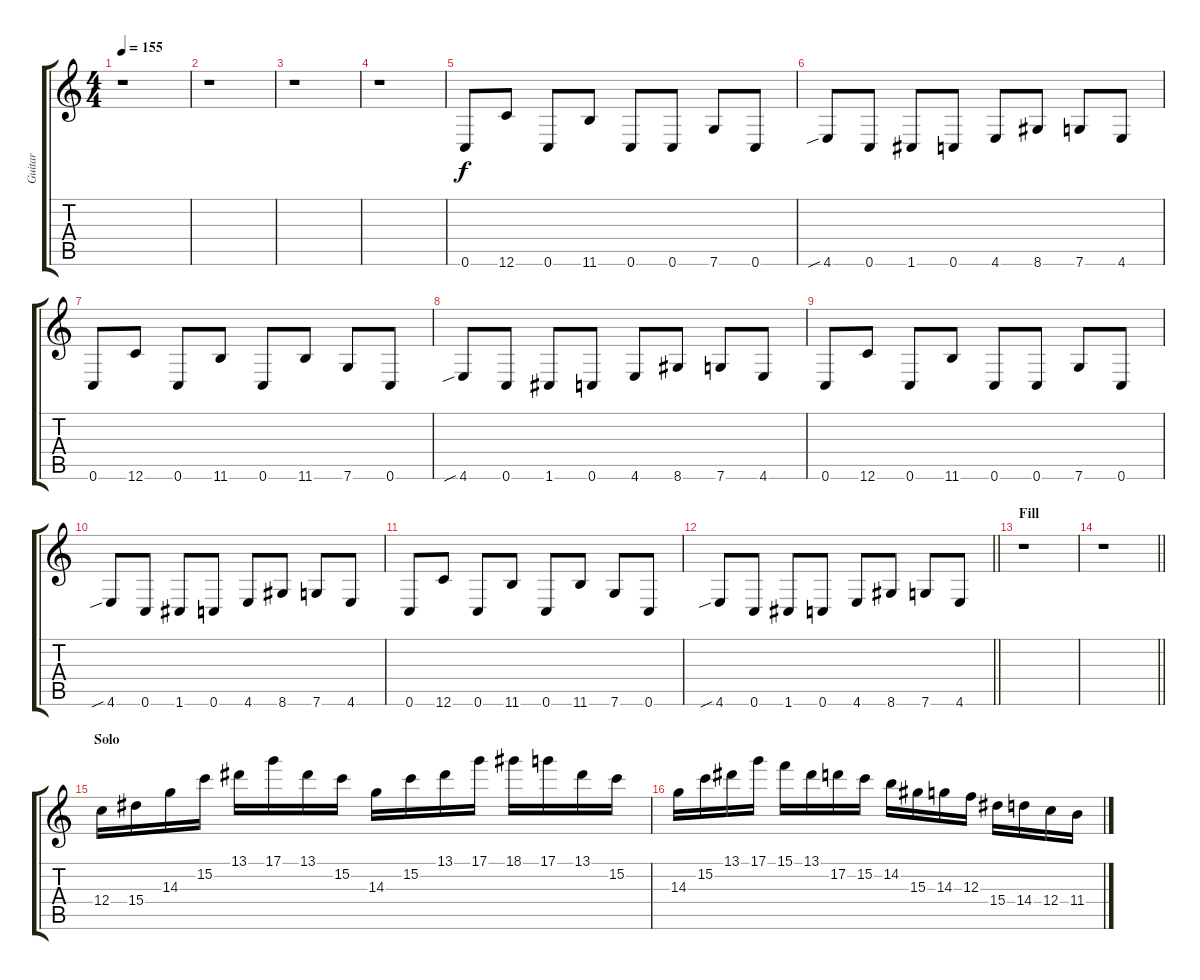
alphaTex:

\track ("Guitar" "Guitar") {instrument distortionguitar}
\staff {score tabs}
\tuning (D4 A3 F3 C3 G2 C2) {hide}
\ts (4 4)
\tempo 155
\clef g2
\ks c
r.1{dy f} |
r.1 |
r.1 |
r.1 |
0.6.8 12.6.8 0.6.8 11.6.8 0.6.8 0.6.8 7.6.8 0.6.8 |
4.6{sib}.8 0.6.8 1.6.8 0.6.8 4.6.8 8.6.8 7.6.8 4.6.8 |
0.6.8 12.6.8 0.6.8 11.6.8 0.6.8 11.6.8 7.6.8 0.6.8 |
4.6{sib}.8 0.6.8 1.6.8 0.6.8 4.6.8 8.6.8 7.6.8 4.6.8 |
0.6.8 12.6.8 0.6.8 11.6.8 0.6.8 0.6.8 7.6.8 0.6.8 |
4.6{sib}.8 0.6.8 1.6.8 0.6.8 4.6.8 8.6.8 7.6.8 4.6.8 |
0.6.8 12.6.8 0.6.8 11.6.8 0.6.8 11.6.8 7.6.8 0.6.8 |
\barLineRight lightlight
4.6{sib}.8 0.6.8 1.6.8 0.6.8 4.6.8 8.6.8 7.6.8 4.6.8 |
\section ("" "Fill")
r.1 |
\barLineRight lightlight
r.1 |
\section ("" "Solo")
12.4.16 15.4.16 14.3.16 15.2.16 13.1.16 17.1.16 13.1.16 15.2.16 14.3.16 15.2.16 13.1.16 17.1.16 18.1.16 17.1.16 13.1.16 15.2.16 |
14.3.16 15.2.16 13.1.16 17.1.16 15.1.16 13.1.16 17.2.16 15.2.16 14.2.16 15.3.16 14.3.16 12.3.16 15.4.16 14.4.16 12.4.16 11.4.16
